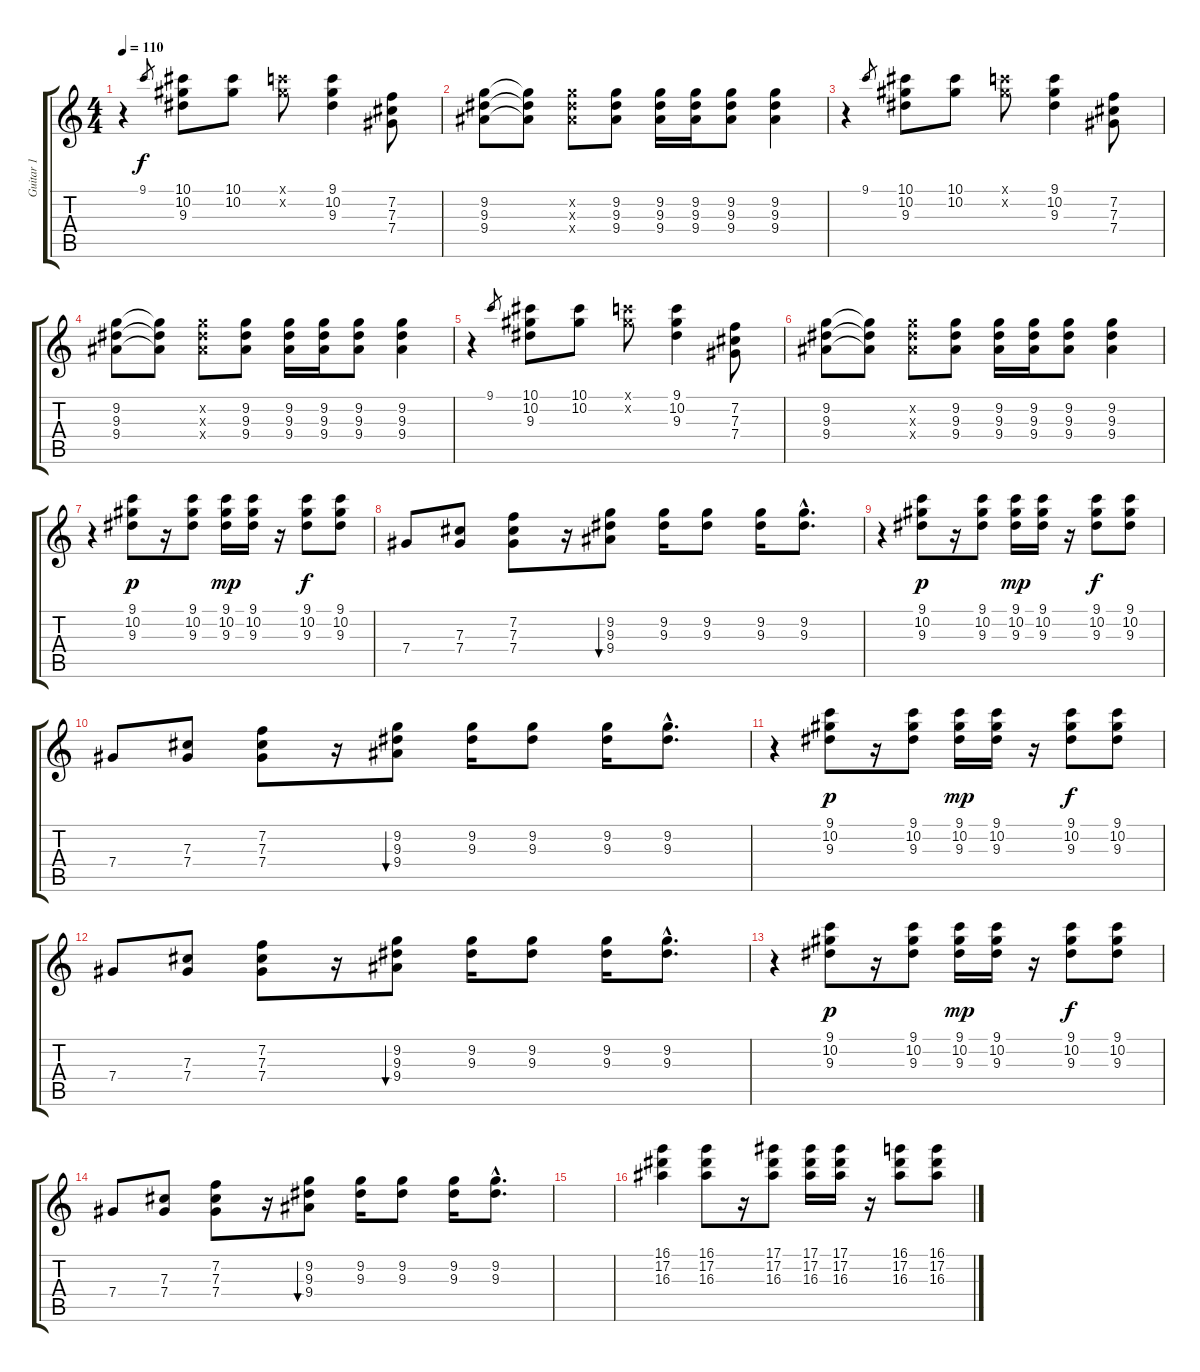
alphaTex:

\track ("Guitar 1" "Guitar 1") {instrument electricguitarjazz}
\staff {score tabs}
\tuning (Eb4 Bb3 Gb3 Db3 Ab2 Eb2) {hide}
\ts (4 4)
\tempo 110
\clef g2
\ks c
r.4{dy f} 9.1.8{gr} (10.1 10.2 9.3).8 (10.1 10.2).8 (9.1{x} 10.2{x}).8 (9.1 10.2 9.3).4 (7.2 7.3 7.4).8 |
(9.2 9.3 9.4).8 (9.2{t} 9.3{t} 9.4{t}).8 (9.2{x} 9.3{x} 9.4{x}).8 (9.2 9.3 9.4).8 (9.2 9.3 9.4).16 (9.2 9.3 9.4).16 (9.2 9.3 9.4).8 (9.2 9.3 9.4).4 |
r.4 9.1.8{gr} (10.1 10.2 9.3).8 (10.1 10.2).8 (9.1{x} 10.2{x}).8 (9.1 10.2 9.3).4 (7.2 7.3 7.4).8 |
(9.2 9.3 9.4).8 (9.2{t} 9.3{t} 9.4{t}).8 (9.2{x} 9.3{x} 9.4{x}).8 (9.2 9.3 9.4).8 (9.2 9.3 9.4).16 (9.2 9.3 9.4).16 (9.2 9.3 9.4).8 (9.2 9.3 9.4).4 |
r.4 9.1.8{gr} (10.1 10.2 9.3).8 (10.1 10.2).8 (9.1{x} 10.2{x}).8 (9.1 10.2 9.3).4 (7.2 7.3 7.4).8 |
(9.2 9.3 9.4).8 (9.2{t} 9.3{t} 9.4{t}).8 (9.2{x} 9.3{x} 9.4{x}).8 (9.2 9.3 9.4).8 (9.2 9.3 9.4).16 (9.2 9.3 9.4).16 (9.2 9.3 9.4).8 (9.2 9.3 9.4).4 |
r.4{volume 10} (9.1 10.2 9.3).8{dy p} r.16 (9.1 10.2 9.3).8 (9.1 10.2 9.3).16{dy mp} (9.1 10.2 9.3).16 r.16 (9.1 10.2 9.3).8{dy f} (9.1 10.2 9.3).8 |
7.4.8 (7.3 7.4).8 (7.2 7.3 7.4).8 r.16 (9.2 9.3 9.4).8{bu 240} (9.2 9.3).16 (9.2 9.3).8 (9.2 9.3).16 (9.2{hac} 9.3{hac}).8{d} |
r.4 (9.1 10.2 9.3).8{dy p} r.16 (9.1 10.2 9.3).8 (9.1 10.2 9.3).16{dy mp} (9.1 10.2 9.3).16 r.16 (9.1 10.2 9.3).8{dy f} (9.1 10.2 9.3).8 |
7.4.8 (7.3 7.4).8 (7.2 7.3 7.4).8 r.16 (9.2 9.3 9.4).8{bu 240} (9.2 9.3).16 (9.2 9.3).8 (9.2 9.3).16 (9.2{hac} 9.3{hac}).8{d} |
r.4 (9.1 10.2 9.3).8{dy p} r.16 (9.1 10.2 9.3).8 (9.1 10.2 9.3).16{dy mp} (9.1 10.2 9.3).16 r.16 (9.1 10.2 9.3).8{dy f} (9.1 10.2 9.3).8 |
7.4.8 (7.3 7.4).8 (7.2 7.3 7.4).8 r.16 (9.2 9.3 9.4).8{bu 240} (9.2 9.3).16 (9.2 9.3).8 (9.2 9.3).16 (9.2{hac} 9.3{hac}).8{d} |
r.4 (9.1 10.2 9.3).8{dy p} r.16 (9.1 10.2 9.3).8 (9.1 10.2 9.3).16{dy mp} (9.1 10.2 9.3).16 r.16 (9.1 10.2 9.3).8{dy f} (9.1 10.2 9.3).8 |
7.4.8 (7.3 7.4).8 (7.2 7.3 7.4).8 r.16 (9.2 9.3 9.4).8{bu 240} (9.2 9.3).16 (9.2 9.3).8 (9.2 9.3).16 (9.2{hac} 9.3{hac}).8{d} |
|
(16.1 17.2 16.3).4 (16.1 17.2 16.3).8 r.16 (17.1 17.2 16.3).8 (17.1 17.2 16.3).16 (17.1 17.2 16.3).16 r.16 (16.1 17.2 16.3).8 (16.1 17.2 16.3).8
